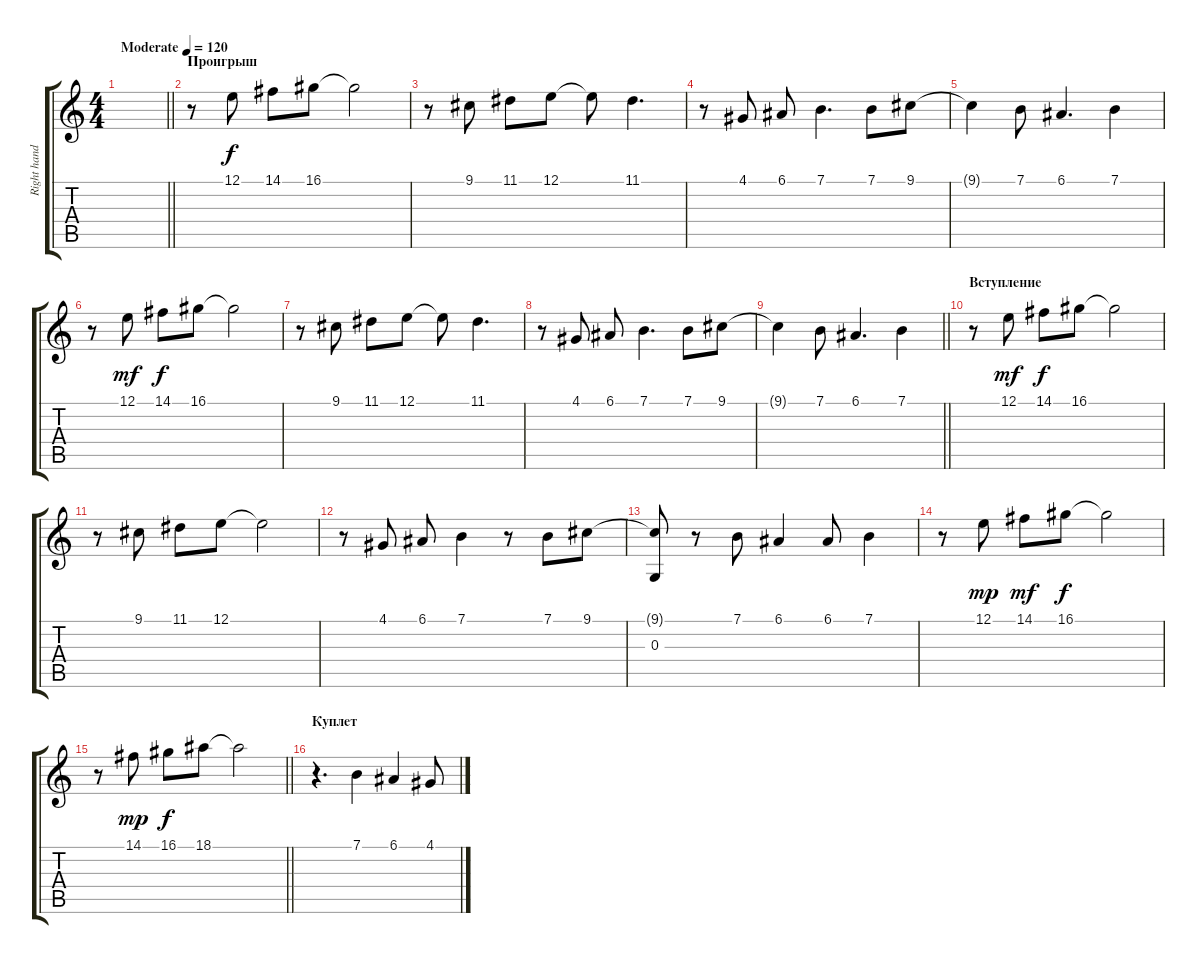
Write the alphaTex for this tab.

\track ("Right hand" "Right hand") {instrument acousticgrandpiano}
\staff {score tabs}
\tuning (E4 B3 G3 D3 A2 E2) {hide}
\ts (4 4)
\tempo (120 "Moderate")
\clef g2
\barLineRight lightlight
\ks c
|
\section ("" "Проигрыш")
r.8 12.1.8 14.1.8{dy f} 16.1.8 16.1{t}.2 |
r.8 9.1.8 11.1.8 12.1.8 12.1{t}.8 11.1.4{d} |
r.8 4.1.8 6.1.8 7.1.4{d} 7.1.8 9.1.8 |
9.1{t}.4 7.1.8 6.1.4{d} 7.1.4 |
r.8 12.1.8{dy mf} 14.1.8{dy f} 16.1.8 16.1{t}.2 |
r.8 9.1.8 11.1.8 12.1.8 12.1{t}.8 11.1.4{d} |
r.8 4.1.8 6.1.8 7.1.4{d} 7.1.8 9.1.8 |
\barLineRight lightlight
9.1{t}.4 7.1.8 6.1.4{d} 7.1.4 |
\section ("" "Вступление")
r.8 12.1.8{dy mf} 14.1.8{dy f} 16.1.8 16.1{t}.2 |
r.8 9.1.8 11.1.8 12.1.8 12.1{t}.2 |
r.8 4.1.8 6.1.8 7.1.4 r.8 7.1.8 9.1.8 |
(9.1{t} 0.3).8 r.8 7.1.8 6.1.4 6.1.8 7.1.4 |
r.8 12.1.8{dy mp} 14.1.8{dy mf} 16.1.8{dy f} 16.1{t}.2 |
\barLineRight lightlight
r.8 14.1.8{dy mp} 16.1.8{dy f} 18.1.8 18.1{t}.2 |
\section ("" "Куплет")
r.4{d} 7.1.4 6.1.4 4.1.8
